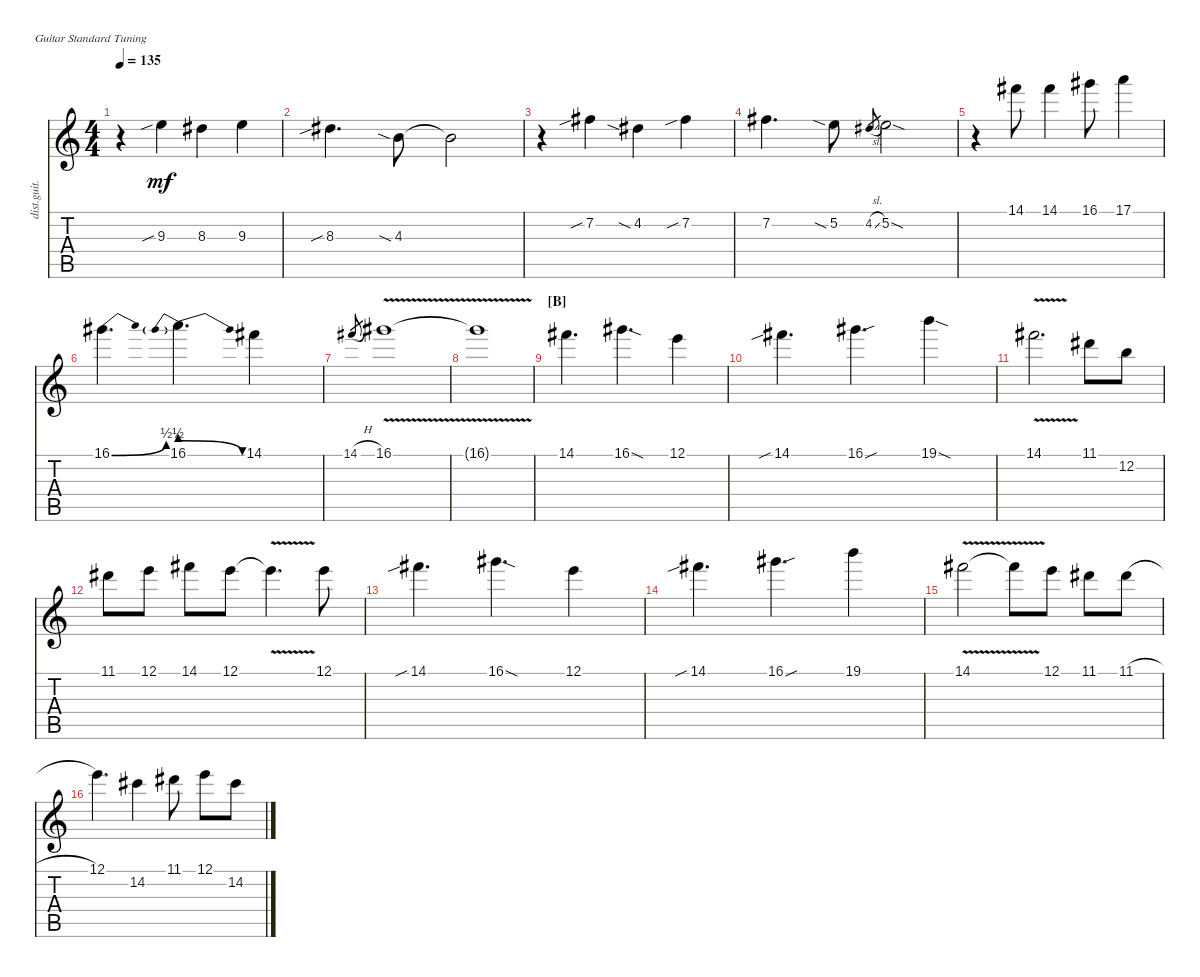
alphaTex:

\defaultSystemsLayout 4
\bracketExtendMode nobrackets
\otherSystemsTrackNameOrientation horizontal
\track ("Distortion Guitar" "dist.guit.") {defaultSystemsLayout 4 instrument distortionguitar}
\staff {score tabs}
\tuning (E4 B3 G3 D3 A2 E2)
\ts (4 4)
\tempo 135
\clef g2
\scale
0.977842
\ks c
r.4{dy mf} 9.3{sib}.4 8.3.4 9.3.4 |
\scale
0.977842 8.3{sib}.4{d} 4.3{sia}.8 4.3{t}.2 |
\scale
0.977842 r.4 7.2{sib}.4 4.2{sia}.4 7.2{sib}.4 |
\scale
1.06647 7.2.4{d} 5.2{sia}.8 4.2{sl}.8{gr} 5.2{sod}.2 |
\scale
0.977842 r.4 14.1.8 14.1.4 16.1.8 17.1.4 |
\scale
0.977842 16.1{be (bend 0 0 6.6 2)}.4{d} 16.1{be (prebendrelease 0 2 15 0)}.4{d} 14.1.4 |
\scale
0.977842 14.1{h}.8{gr} 16.1{v}.1 |
\scale
1.06647 16.1{v t}.1 |
\section ("B" "")
\scale
0.977842 14.1.4{d} 16.1{sod}.4{d} 12.1.4 |
\scale
0.977842 14.1{sib}.4{d} 16.1{sou}.4{d} 19.1{sod}.4 |
\scale
0.977842 14.1{v}.2{d} 11.1.8 12.2.8 |
\scale
1.06647 11.1.8 12.1.8 14.1.8 12.1.8 12.1{v t}.4{d} 12.1.8 |
\scale
0.977842 14.1{sib}.4{d} 16.1{sod}.4{d} 12.1.4 |
\scale
0.977842 14.1{sib}.4{d} 16.1{sou}.4{d} 19.1.4 |
\scale
0.977842 14.1{v}.2 14.1{t}.8 12.1.8 11.1.8 11.1{h}.8 |
\scale
1.06647 12.1.4{d} 14.2.4 11.1.8 12.1.8 14.2.8
